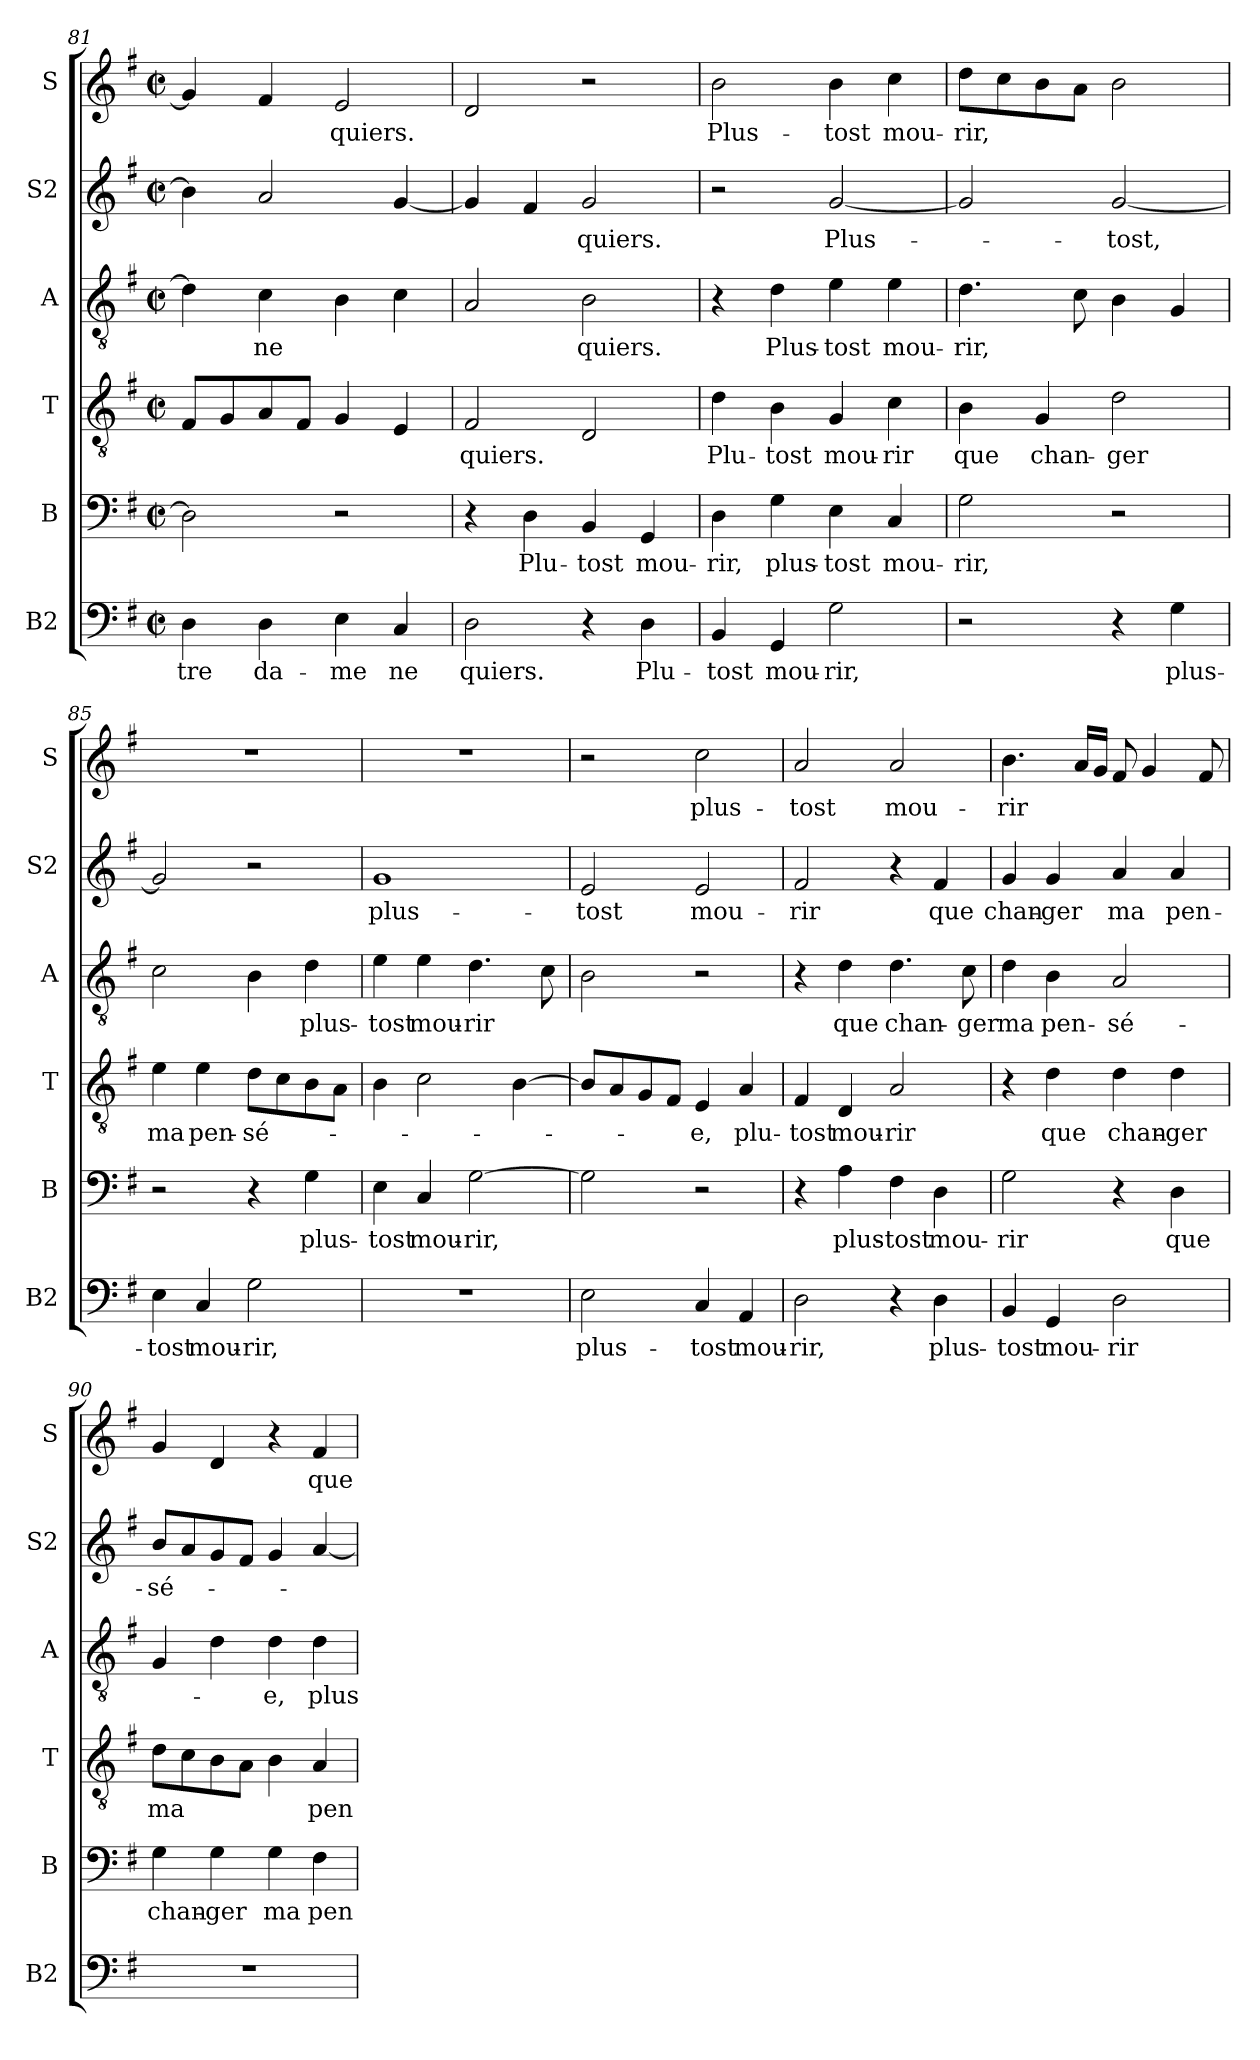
**kern	**text	**kern	**text	**kern	**text	**kern	**text	**kern	**text	**kern	**text
*part6	*part6	*part5	*part5	*part4	*part4	*part3	*part3	*part2	*part2	*part1	*part1
*staff6	*staff6	*staff5	*staff5	*staff4	*staff4	*staff3	*staff3	*staff2	*staff2	*staff1	*staff1
*I"B2	*	*I"B	*	*I"T	*	*I"A	*	*I"S2	*	*I"S	*
*I'B2	*	*I'B	*	*I'T	*	*I'A	*	*I'S2	*	*I'S	*
!!LO:LB:g=z
*clefF4	*	*clefF4	*	*clefGv2	*	*clefGv2	*	*clefG2	*	*clefG2	*
*k[f#]	*	*k[f#]	*	*k[f#]	*	*k[f#]	*	*k[f#]	*	*k[f#]	*
*M2/2	*	*M2/2	*	*M2/2	*	*M2/2	*	*M2/2	*	*M2/2	*
*met(c|)	*	*met(c|)	*	*met(c|)	*	*met(c|)	*	*met(c|)	*	*met(c|)	*
=81	=81	=81	=81	=81	=81	=81	=81	=81	=81	=81	=81
!	!LO:LY:b	!	!	!	!	!	!	!	!	!	!
4D\	-tre	2D\]	.	8F#/L	.	4d\]	.	4b\]	.	4g/]	.
.	.	.	.	8G/	.	.	.	.	.	.	.
!	!LO:LY:b	!	!	!	!	!	!LO:LY:b	!	!	!	!
4D\	da-	.	.	8A/	.	4c\	ne	2a/	.	4f#/	.
.	.	.	.	8F#/J	.	.	.	.	.	.	.
!	!LO:LY:b	!	!	!	!	!	!	!	!	!	!LO:LY:b
4E\	-me	2r	.	4G/	.	4B\	.	.	.	2e/	quiers.
!	!LO:LY:b	!	!	!	!	!	!	!	!	!	!
4C/	ne	.	.	4E/	.	4c\	.	[4g/	.	.	.
=82	=82	=82	=82	=82	=82	=82	=82	=82	=82	=82	=82
!	!LO:LY:b	!	!	!	!LO:LY:b	!	!	!	!	!	!
2D\	quiers.	4r	.	2F#/	quiers.	2A/	.	4g/]	.	2d/	.
!	!	!	!LO:LY:b	!	!	!	!	!	!	!	!
.	.	4D\	Plu-	.	.	.	.	4f#/	.	.	.
!	!	!	!LO:LY:b	!	!	!	!LO:LY:b	!	!LO:LY:b	!	!
4r	.	4BB/	-tost	2D/	.	2B\	quiers.	2g/	quiers.	2r	.
!	!LO:LY:b	!	!LO:LY:b	!	!	!	!	!	!	!	!
4D\	Plu-	4GG/	mou-	.	.	.	.	.	.	.	.
=83	=83	=83	=83	=83	=83	=83	=83	=83	=83	=83	=83
!	!LO:LY:b	!	!LO:LY:b	!	!LO:LY:b	!	!	!	!	!	!LO:LY:b
4BB/	-tost	4D\	-rir,	4d\	Plu-	4r	.	2r	.	2b\	Plus-
!	!LO:LY:b	!	!LO:LY:b	!	!LO:LY:b	!	!LO:LY:b	!	!	!	!
4GG/	mou-	4G\	plus-	4B\	-tost	4d\	Plus-	.	.	.	.
!	!LO:LY:b	!	!LO:LY:b	!	!LO:LY:b	!	!LO:LY:b	!	!LO:LY:b	!	!LO:LY:b
2G\	-rir,	4E\	-tost	4G/	mou-	4e\	-tost	[2g/	Plus-	4b\	-tost
!	!	!	!LO:LY:b	!	!LO:LY:b	!	!LO:LY:b	!	!	!	!LO:LY:b
.	.	4C/	mou-	4c\	-rir	4e\	mou-	.	.	4cc\	mou-
=84	=84	=84	=84	=84	=84	=84	=84	=84	=84	=84	=84
!	!	!	!LO:LY:b	!	!LO:LY:b	!	!LO:LY:b	!	!	!	!LO:LY:b
2r	.	2G\	-rir,	4B\	que	4.d\	-rir,	2g/]	.	8dd\L	-rir,
.	.	.	.	.	.	.	.	.	.	8cc\	.
!	!	!	!	!	!LO:LY:b	!	!	!	!	!	!
.	.	.	.	4G/	chan-	.	.	.	.	8b\	.
.	.	.	.	.	.	8c\	.	.	.	8a\J	.
!	!	!	!	!	!LO:LY:b	!	!	!	!LO:LY:b	!	!
4r	.	2r	.	2d\	-ger	4B\	.	[2g/	-tost,	2b\	.
!	!LO:LY:b	!	!	!	!	!	!	!	!	!	!
4G\	plus-	.	.	.	.	4G/	.	.	.	.	.
!!LO:PB:g=z
=85	=85	=85	=85	=85	=85	=85	=85	=85	=85	=85	=85
!	!LO:LY:b	!	!	!	!LO:LY:b	!	!	!	!	!	!
4E\	-tost	2r	.	4e\	ma	2c\	.	2g/]	.	1r	.
!	!LO:LY:b	!	!	!	!LO:LY:b	!	!	!	!	!	!
4C/	mou-	.	.	4e\	pen-	.	.	.	.	.	.
!	!LO:LY:b	!	!	!	!LO:LY:b	!	!	!	!	!	!
2G\	-rir,	4r	.	8d\L	-sé-	4B\	.	2r	.	.	.
.	.	.	.	8c\	.	.	.	.	.	.	.
!	!	!	!LO:LY:b	!	!	!	!LO:LY:b	!	!	!	!
.	.	4G\	plus-	8B\	.	4d\	plus-	.	.	.	.
.	.	.	.	8A\J	.	.	.	.	.	.	.
=86	=86	=86	=86	=86	=86	=86	=86	=86	=86	=86	=86
!	!	!	!LO:LY:b	!	!	!	!LO:LY:b	!	!LO:LY:b	!	!
1r	.	4E\	-tost	4B\	.	4e\	-tost	1g	plus-	1r	.
!	!	!	!LO:LY:b	!	!	!	!LO:LY:b	!	!	!	!
.	.	4C/	mou-	2c\	.	4e\	mou-	.	.	.	.
!	!	!	!LO:LY:b	!	!	!	!LO:LY:b	!	!	!	!
.	.	[2G\	-rir,	.	.	4.d\	-rir	.	.	.	.
.	.	.	.	[4B\	.	.	.	.	.	.	.
.	.	.	.	.	.	8c\	.	.	.	.	.
=87	=87	=87	=87	=87	=87	=87	=87	=87	=87	=87	=87
!	!LO:LY:b	!	!	!	!	!	!	!	!LO:LY:b	!	!
2E\	plus-	2G\]	.	8B/L]	.	2B\	.	2e/	-tost	2r	.
.	.	.	.	8A/	.	.	.	.	.	.	.
.	.	.	.	8G/	.	.	.	.	.	.	.
.	.	.	.	8F#/J	.	.	.	.	.	.	.
!	!LO:LY:b	!	!	!	!LO:LY:b	!	!	!	!LO:LY:b	!	!LO:LY:b
4C/	-tost	2r	.	4E/	-e,	2r	.	2e/	mou-	2cc\	plus-
!	!LO:LY:b	!	!	!	!LO:LY:b	!	!	!	!	!	!
4AA/	mou-	.	.	4A/	plu-	.	.	.	.	.	.
=88	=88	=88	=88	=88	=88	=88	=88	=88	=88	=88	=88
!	!LO:LY:b	!	!	!	!LO:LY:b	!	!	!	!LO:LY:b	!	!LO:LY:b
2D\	-rir,	4r	.	4F#/	-tost	4r	.	2f#/	-rir	2a/	-tost
!	!	!	!LO:LY:b	!	!LO:LY:b	!	!LO:LY:b	!	!	!	!
.	.	4A\	plus-	4D/	mou-	4d\	que	.	.	.	.
!	!	!	!LO:LY:b	!	!LO:LY:b	!	!LO:LY:b	!	!	!	!LO:LY:b
4r	.	4F#\	-tost	2A/	-rir	4.d\	chan-	4r	.	2a/	mou-
!	!LO:LY:b	!	!LO:LY:b	!	!	!	!	!	!LO:LY:b	!	!
4D\	plus-	4D\	mou-	.	.	.	.	4f#/	que	.	.
!	!	!	!	!	!	!	!LO:LY:b	!	!	!	!
.	.	.	.	.	.	8c\	-ger	.	.	.	.
!!LO:LB:g=z
=89	=89	=89	=89	=89	=89	=89	=89	=89	=89	=89	=89
!	!LO:LY:b	!	!LO:LY:b	!	!	!	!LO:LY:b	!	!LO:LY:b	!	!LO:LY:b
4BB/	-tost	2G\	-rir	4r	.	4d\	ma	4g/	chan-	4.b\	-rir
!	!LO:LY:b	!	!	!	!LO:LY:b	!	!LO:LY:b	!	!LO:LY:b	!	!
4GG/	mou-	.	.	4d\	que	4B\	pen-	4g/	-ger	.	.
.	.	.	.	.	.	.	.	.	.	16a/LL	.
.	.	.	.	.	.	.	.	.	.	16g/JJ	.
!	!LO:LY:b	!	!	!	!LO:LY:b	!	!LO:LY:b	!	!LO:LY:b	!	!
2D\	-rir	4r	.	4d\	chan-	2A/	-sé-	4a/	ma	8f#/	.
.	.	.	.	.	.	.	.	.	.	4g/	.
!	!	!	!LO:LY:b	!	!LO:LY:b	!	!	!	!LO:LY:b	!	!
.	.	4D\	que	4d\	-ger	.	.	4a/	pen-	.	.
.	.	.	.	.	.	.	.	.	.	8f#/	.
=90	=90	=90	=90	=90	=90	=90	=90	=90	=90	=90	=90
!	!	!	!LO:LY:b	!	!LO:LY:b	!	!	!	!LO:LY:b	!	!
1r	.	4G\	chan-	8d\L	ma	4G/	.	8b/L	-sé-	4g/	.
.	.	.	.	8c\	.	.	.	8a/	.	.	.
!	!	!	!LO:LY:b	!	!	!	!	!	!	!	!
.	.	4G\	-ger	8B\	.	4d\	.	8g/	.	4d/	.
.	.	.	.	8A\J	.	.	.	8f#/J	.	.	.
!	!	!	!LO:LY:b	!	!	!	!LO:LY:b	!	!	!	!
.	.	4G\	ma	4B\	.	4d\	-e,	4g/	.	4r	.
!	!	!	!LO:LY:b	!	!LO:LY:b	!	!LO:LY:b	!	!	!	!LO:LY:b
.	.	4F#\	pen-	4A/	pen-	4d\	plus-	[4a/	.	4f#/	que
=	=	=	=	=	=	=	=	=	=	=	=
*-	*-	*-	*-	*-	*-	*-	*-	*-	*-	*-	*-
